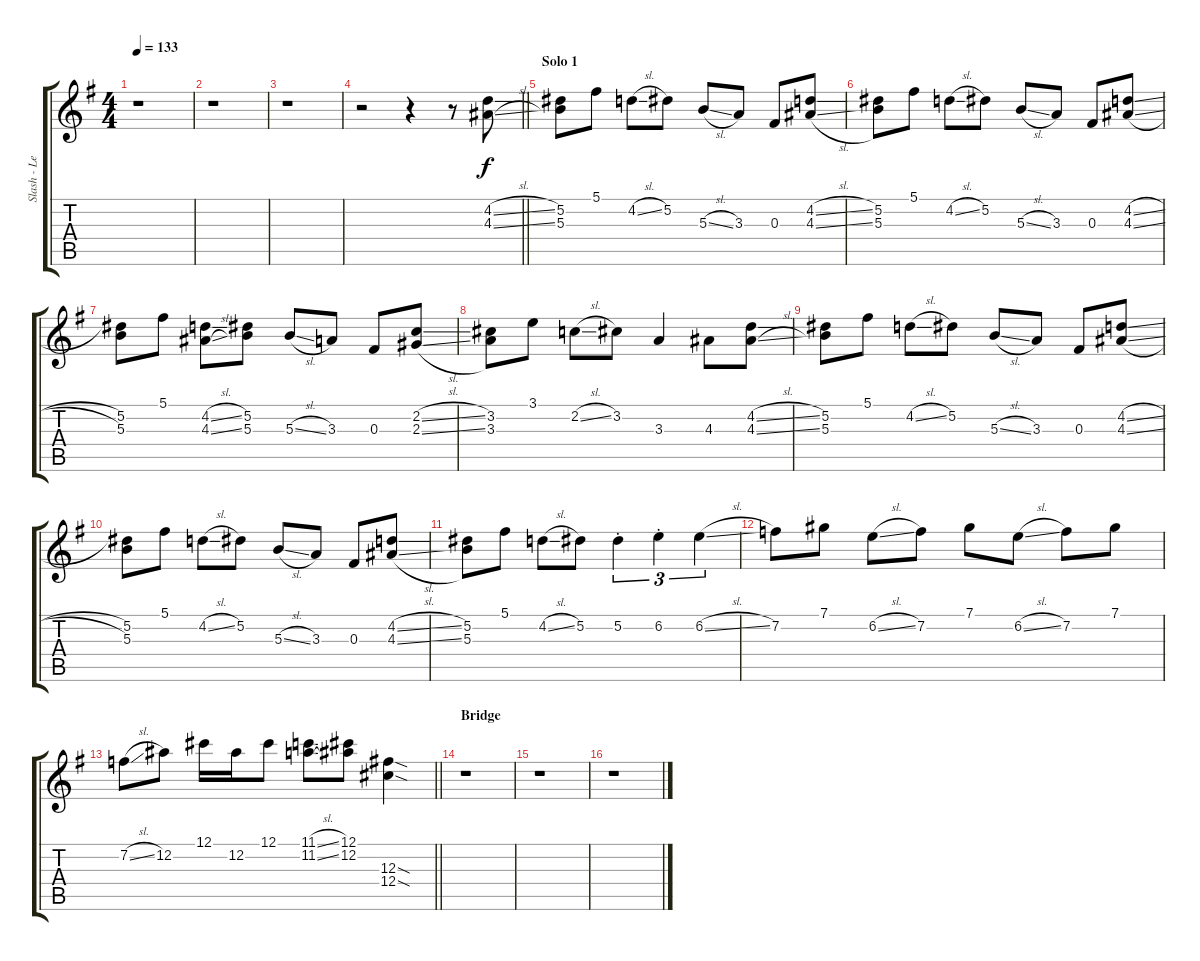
\track ("Slash - Lead Guitar" "Slash - Le") {instrument distortionguitar}
\staff {score tabs}
\tuning (Db4 Bb3 Gb3 Db3 Gb2 Db2) {hide}
\ts (4 4)
\tempo 133
\clef g2
\ks g
r.1{dy f} |
r.1 |
r.1 |
\barLineRight lightlight
r.2 r.4 r.8 (4.2{sl} 4.3{sl}).8 |
\section ("" "Solo 1")
(5.2 5.3).8 5.1.8 4.2{sl}.8 5.2.8 5.3{sl}.8 3.3.8 0.3.8 (4.2{sl} 4.3{sl}).8 |
(5.2 5.3).8 5.1.8 4.2{sl}.8 5.2.8 5.3{sl}.8 3.3.8 0.3.8 (4.2{sl} 4.3{sl}).8 |
(5.2 5.3).8 5.1.8 (4.2{sl} 4.3{sl}).8 (5.2 5.3).8 5.3{sl}.8 3.3.8 0.3.8 (2.2{sl} 2.3{sl}).8 |
(3.2 3.3).8 3.1.8 2.2{sl}.8 3.2.8 3.3.4 4.3.8 (4.2{sl} 4.3{sl}).8 |
(5.2 5.3).8 5.1.8 4.2{sl}.8 5.2.8 5.3{sl}.8 3.3.8 0.3.8 (4.2{sl} 4.3{sl}).8 |
(5.2 5.3).8 5.1.8 4.2{sl}.8 5.2.8 5.3{sl}.8 3.3.8 0.3.8 (4.2{sl} 4.3{sl}).8 |
(5.2 5.3).8 5.1.8 4.2{sl}.8 5.2.8 5.2{st}.4{tu (3 2)} 6.2{st}.4{tu (3 2)} 6.2{sl}.4{tu (3 2)} |
7.2.8 7.1.8 6.2{sl}.8 7.2.8 7.1.8 6.2{sl}.8 7.2.8 7.1.8 |
\barLineRight lightlight
7.2{sl}.8 12.2.8 12.1.16 12.2.16 12.1.8 (11.1{sl} 11.2{sl}).8 (12.1 12.2).8 (12.3{sod} 12.4{sod}).4 |
\section ("" "Bridge")
r.1 |
r.1 |
r.1
